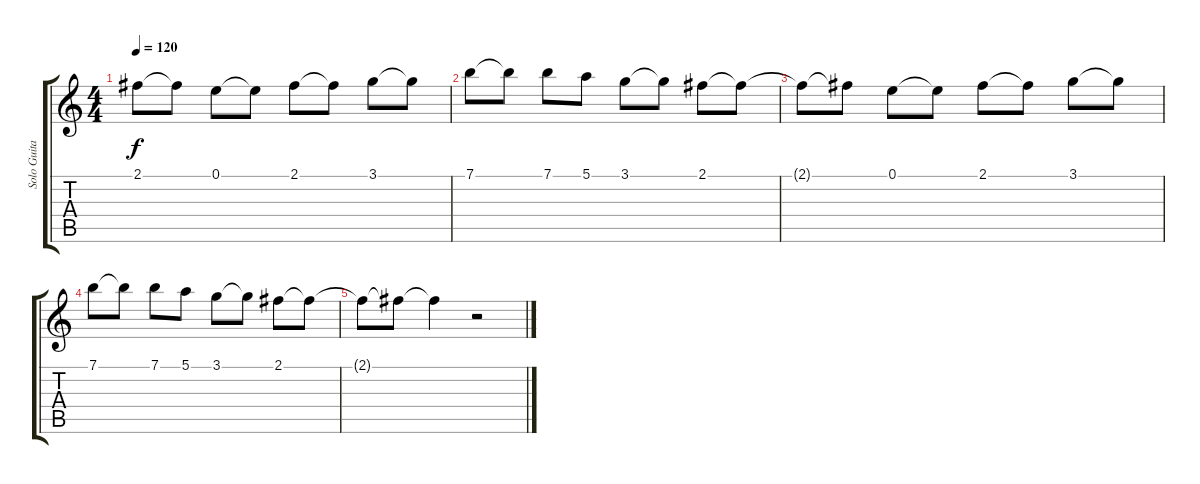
\track ("Solo Guitar" "Solo Guita") {instrument distortionguitar}
\staff {score tabs}
\tuning (E4 B3 G3 D3 A2 E2) {hide}
\ts (4 4)
\tempo 120
\clef g2
\ks c
2.1{t}.8{dy f} 2.1{t}.8 0.1.8 0.1{t}.8 2.1.8 2.1{t}.8 3.1.8 3.1{t}.8 |
7.1.8 7.1{t}.8 7.1.8 5.1.8 3.1.8 3.1{t}.8 2.1.8 2.1{t}.8 |
2.1{t}.8 2.1{t}.8 0.1.8 0.1{t}.8 2.1.8 2.1{t}.8 3.1.8 3.1{t}.8 |
7.1.8 7.1{t}.8 7.1.8 5.1.8 3.1.8 3.1{t}.8 2.1.8 2.1{t}.8 |
2.1{t}.8 2.1{t}.8 2.1{t}.4 r.2
